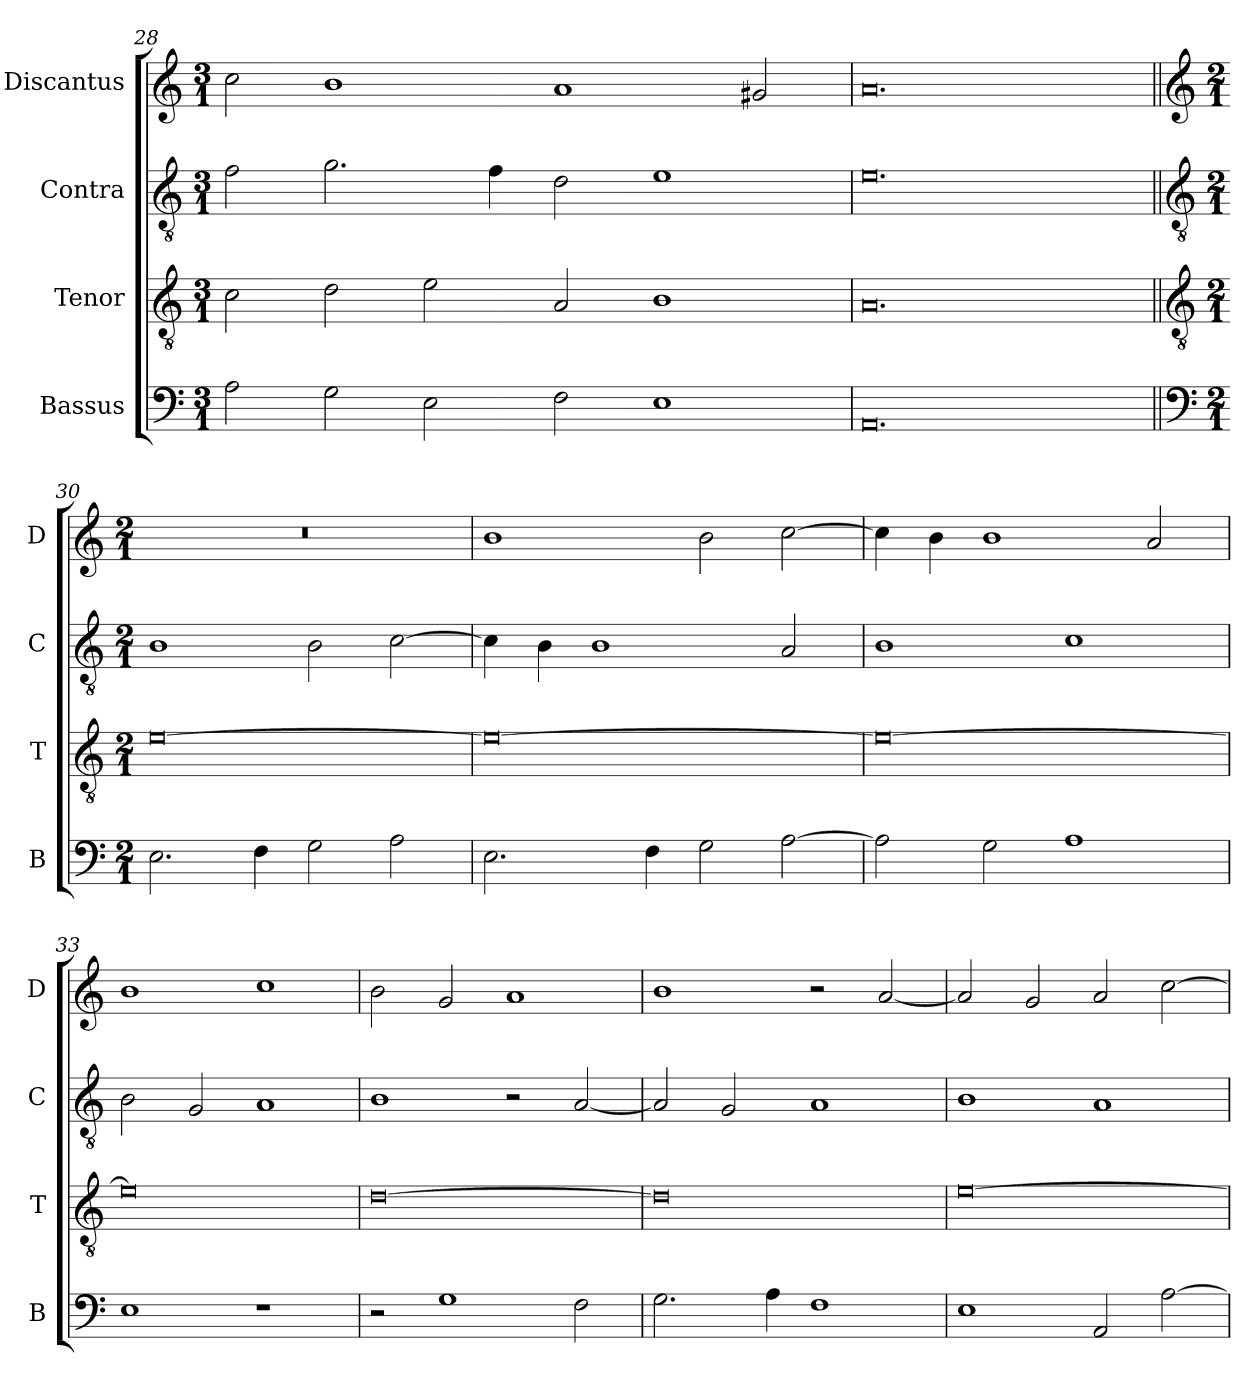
**kern	**kern	**kern	**kern
*part4	*part3	*part2	*part1
*staff4	*staff3	*staff2	*staff1
*I"Bassus	*I"Tenor	*I"Contra	*I"Discantus
*I'B	*I'T	*I'C	*I'D
*clefF4	*clefGv2	*clefGv2	*clefG2
*k[]	*k[]	*k[]	*k[]
*M3/1	*M3/1	*M3/1	*M3/1
=28	=28	=28	=28
2A\	2c\	2f\	2cc\
2G\	2d\	2.g\	1b
2E\	2e\	.	.
.	.	4f\	.
2F\	2A/	2d\	1a
1E	1B	1e	.
.	.	.	2g#X/
=29	=29	=29	=29
0.AA	0.A	0.e	0.a
!!LO:LB:g=z
=30||	=30||	=30||	=30||
*clefF4	*clefGv2	*clefGv2	*clefG2
*k[]	*k[]	*k[]	*k[]
*M2/1	*M2/1	*M2/1	*M2/1
2.E\	[0e	1B	0r
4F\	.	.	.
2G\	.	2B\	.
2A\	.	[2c\	.
=31	=31	=31	=31
2.E\	0e_	4c\]	1b
.	.	4B\	.
.	.	1B	.
4F\	.	.	.
2G\	.	.	2b\
[2A\	.	2A/	[2cc\
=32	=32	=32	=32
2A\]	0e_	1B	4cc\]
.	.	.	4b\
2G\	.	.	1b
1A	.	1c	.
.	.	.	2a/
=33	=33	=33	=33
1E	0e]	2B\	1b
.	.	2G/	.
1r	.	1A	1cc
=34	=34	=34	=34
2r	[0d	1B	2b\
1G	.	.	2g/
.	.	2r	1a
2F\	.	[2A/	.
=35	=35	=35	=35
2.G\	0d]	2A/]	1b
.	.	2G/	.
4A\	.	.	.
1F	.	1A	2r
.	.	.	[2a/
=36	=36	=36	=36
1E	[0e	1B	2a/]
.	.	.	2g/
2AA/	.	1A	2a/
[2A\	.	.	[2cc\
=	=	=	=
*-	*-	*-	*-
